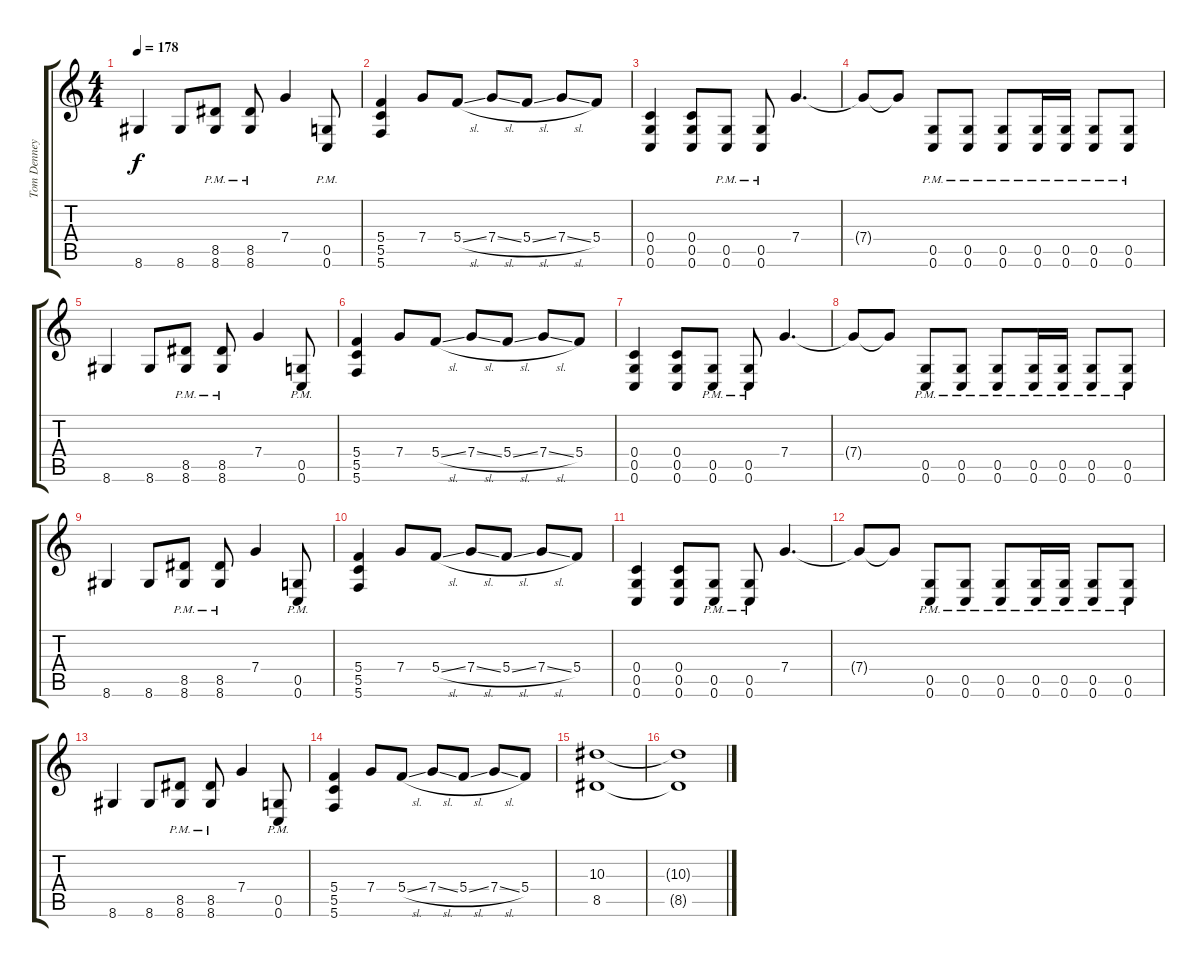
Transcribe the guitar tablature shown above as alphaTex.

\track ("Tom Denney" "Tom Denney") {instrument distortionguitar}
\staff {score tabs}
\tuning (D4 A3 F3 C3 G2 C2) {hide}
\ts (4 4)
\tempo 178
\clef g2
\ks c
8.6.4{dy f} 8.6.8 (8.5{pm} 8.6{pm}).8 (8.5{pm} 8.6{pm}).8 7.4.4 (0.5{pm} 0.6{pm}).8 |
(5.4 5.5 5.6).4 7.4.8 5.4{sl}.8 7.4{sl}.8 5.4{sl}.8 7.4{sl}.8 5.4.8 |
(0.4 0.5 0.6).4 (0.4 0.5 0.6).8 (0.5{pm} 0.6{pm}).8 (0.5{pm} 0.6{pm}).8 7.4.4{d} |
7.4{t}.8 7.4{t}.8 (0.5{pm} 0.6{pm}).8 (0.5{pm} 0.6{pm}).8 (0.5{pm} 0.6{pm}).8 (0.5{pm} 0.6{pm}).16 (0.5{pm} 0.6{pm}).16 (0.5{pm} 0.6{pm}).8 (0.5{pm} 0.6{pm}).8 |
8.6.4 8.6.8 (8.5{pm} 8.6{pm}).8 (8.5{pm} 8.6{pm}).8 7.4.4 (0.5{pm} 0.6{pm}).8 |
(5.4 5.5 5.6).4 7.4.8 5.4{sl}.8 7.4{sl}.8 5.4{sl}.8 7.4{sl}.8 5.4.8 |
(0.4 0.5 0.6).4 (0.4 0.5 0.6).8 (0.5{pm} 0.6{pm}).8 (0.5{pm} 0.6{pm}).8 7.4.4{d} |
7.4{t}.8 7.4{t}.8 (0.5{pm} 0.6{pm}).8 (0.5{pm} 0.6{pm}).8 (0.5{pm} 0.6{pm}).8 (0.5{pm} 0.6{pm}).16 (0.5{pm} 0.6{pm}).16 (0.5{pm} 0.6{pm}).8 (0.5{pm} 0.6{pm}).8 |
8.6.4 8.6.8 (8.5{pm} 8.6{pm}).8 (8.5{pm} 8.6{pm}).8 7.4.4 (0.5{pm} 0.6{pm}).8 |
(5.4 5.5 5.6).4 7.4.8 5.4{sl}.8 7.4{sl}.8 5.4{sl}.8 7.4{sl}.8 5.4.8 |
(0.4 0.5 0.6).4 (0.4 0.5 0.6).8 (0.5{pm} 0.6{pm}).8 (0.5{pm} 0.6{pm}).8 7.4.4{d} |
7.4{t}.8 7.4{t}.8 (0.5{pm} 0.6{pm}).8 (0.5{pm} 0.6{pm}).8 (0.5{pm} 0.6{pm}).8 (0.5{pm} 0.6{pm}).16 (0.5{pm} 0.6{pm}).16 (0.5{pm} 0.6{pm}).8 (0.5{pm} 0.6{pm}).8 |
8.6.4 8.6.8 (8.5{pm} 8.6{pm}).8 (8.5{pm} 8.6{pm}).8 7.4.4 (0.5{pm} 0.6{pm}).8 |
(5.4 5.5 5.6).4 7.4.8 5.4{sl}.8 7.4{sl}.8 5.4{sl}.8 7.4{sl}.8 5.4.8 |
(10.3 8.5).1 |
(10.3{t} 8.5{t}).1
